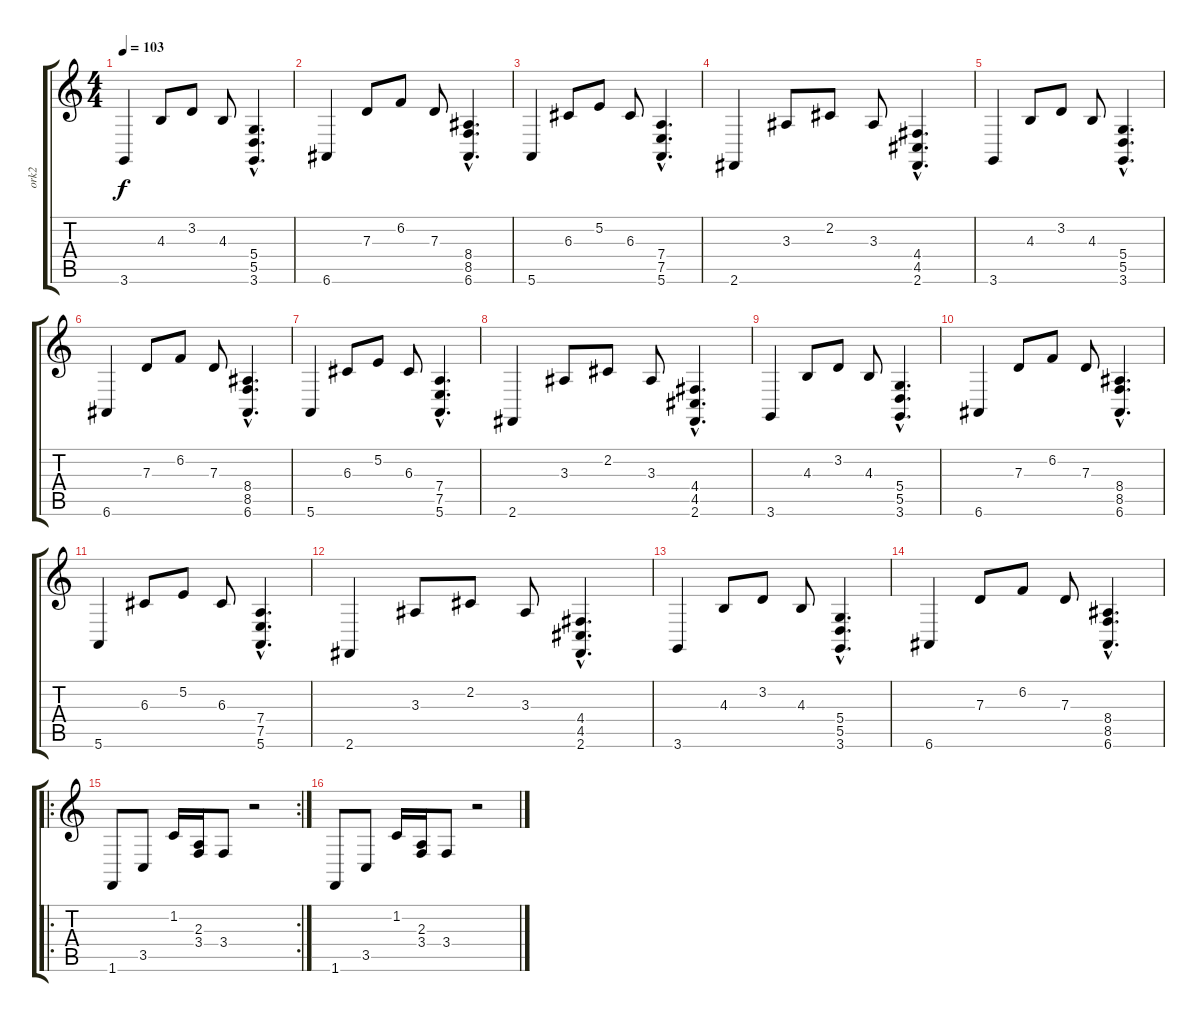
\track ("ork2" "ork2") {instrument pizzicatostrings}
\staff {score tabs}
\tuning (E4 B3 G3 D3 A2 E2) {hide}
\ts (4 4)
\tempo 103
\clef g2
\ks c
3.6.4{dy f} 4.3.8 3.2.8 4.3.8 (5.4{hac} 5.5{hac} 3.6{hac}).4{d} |
6.6.4 7.3.8 6.2.8 7.3.8 (8.4{hac} 8.5{hac} 6.6{hac}).4{d} |
5.6.4 6.3.8 5.2.8 6.3.8 (7.4{hac} 7.5{hac} 5.6{hac}).4{d} |
2.6.4 3.3.8 2.2.8 3.3.8 (4.4{hac} 4.5{hac} 2.6{hac}).4{d} |
3.6.4 4.3.8 3.2.8 4.3.8 (5.4{hac} 5.5{hac} 3.6{hac}).4{d} |
6.6.4 7.3.8 6.2.8 7.3.8 (8.4{hac} 8.5{hac} 6.6{hac}).4{d} |
5.6.4 6.3.8 5.2.8 6.3.8 (7.4{hac} 7.5{hac} 5.6{hac}).4{d} |
2.6.4 3.3.8 2.2.8 3.3.8 (4.4{hac} 4.5{hac} 2.6{hac}).4{d} |
3.6.4 4.3.8 3.2.8 4.3.8 (5.4{hac} 5.5{hac} 3.6{hac}).4{d} |
6.6.4 7.3.8 6.2.8 7.3.8 (8.4{hac} 8.5{hac} 6.6{hac}).4{d} |
5.6.4 6.3.8 5.2.8 6.3.8 (7.4{hac} 7.5{hac} 5.6{hac}).4{d} |
2.6.4 3.3.8 2.2.8 3.3.8 (4.4{hac} 4.5{hac} 2.6{hac}).4{d} |
3.6.4 4.3.8 3.2.8 4.3.8 (5.4{hac} 5.5{hac} 3.6{hac}).4{d} |
6.6.4 7.3.8 6.2.8 7.3.8 (8.4{hac} 8.5{hac} 6.6{hac}).4{d} |
\ro
\rc 2
1.6.8 3.5.8 1.2.16 (2.3 3.4).16 3.4.8 r.2 |
1.6.8{volume 13 instrument stringensemble1} 3.5.8 1.2.16 (2.3 3.4).16 3.4.8 r.2
